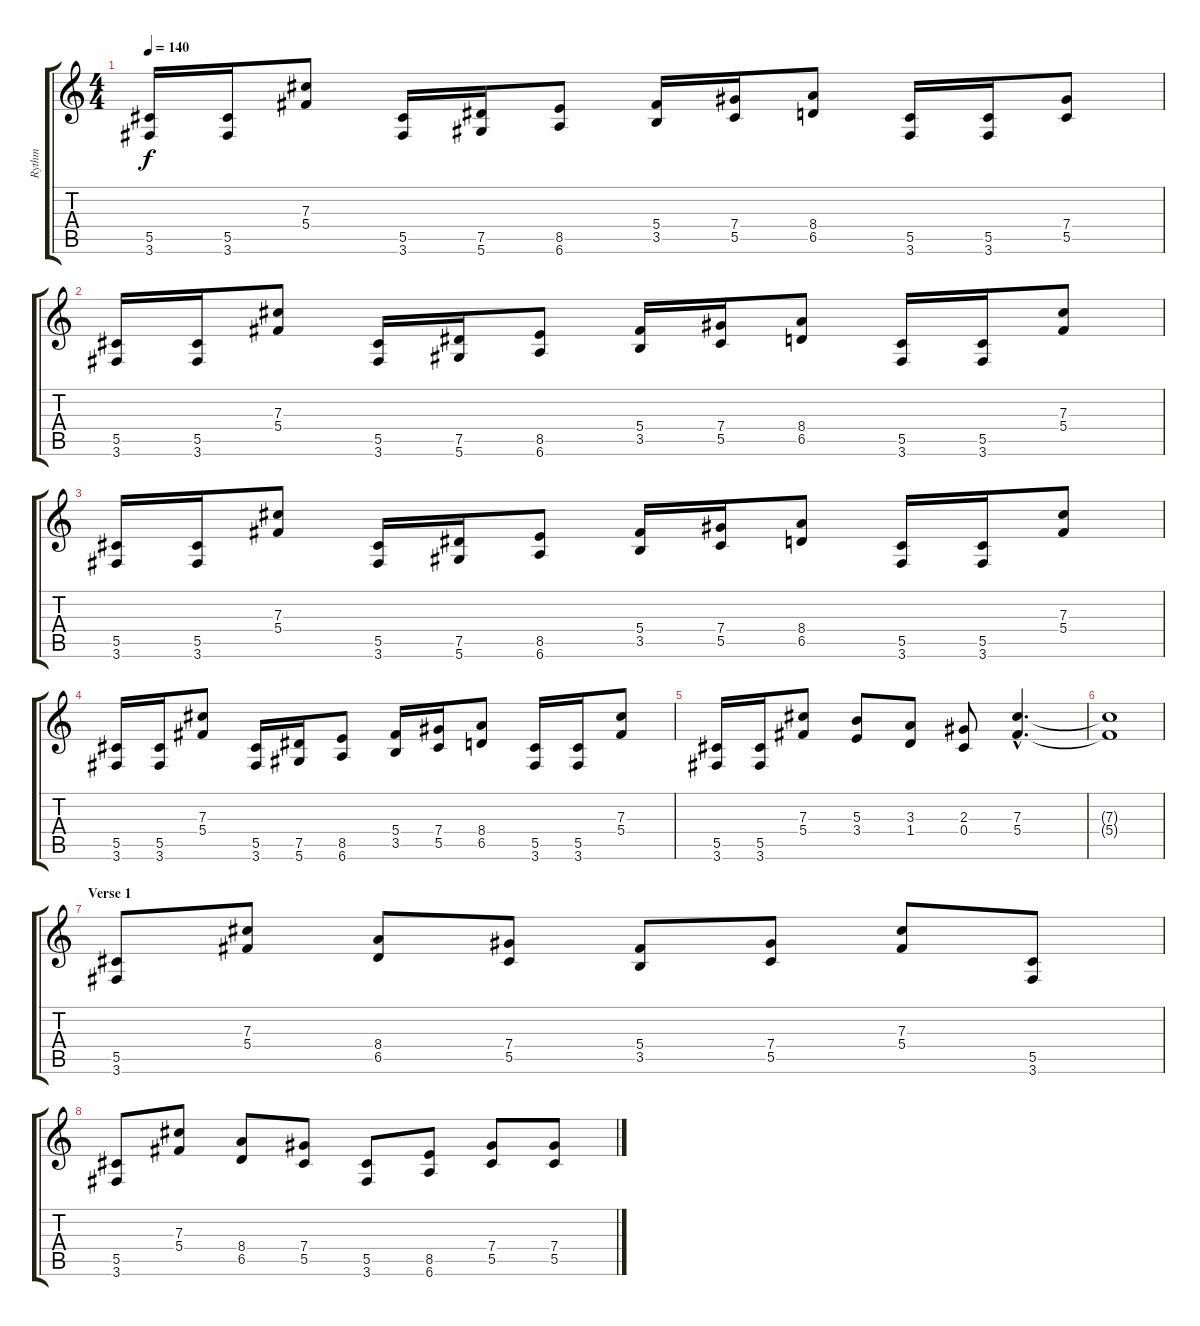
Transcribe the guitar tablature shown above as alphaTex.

\track ("Rythm" "Rythm") {instrument overdrivenguitar}
\staff {score tabs}
\tuning (Eb4 Bb3 Gb3 Db3 Ab2 Eb2) {hide}
\ts (4 4)
\tempo 140
\clef g2
\ks c
(5.5 3.6).16{dy f} (5.5 3.6).16 (7.3 5.4).8 (5.5 3.6).16 (7.5 5.6).16 (8.5 6.6).8 (5.4 3.5).16 (7.4 5.5).16 (8.4 6.5).8 (5.5 3.6).16 (5.5 3.6).16 (7.4 5.5).8 |
(5.5 3.6).16 (5.5 3.6).16 (7.3 5.4).8 (5.5 3.6).16 (7.5 5.6).16 (8.5 6.6).8 (5.4 3.5).16 (7.4 5.5).16 (8.4 6.5).8 (5.5 3.6).16 (5.5 3.6).16 (7.3 5.4).8 |
(5.5 3.6).16 (5.5 3.6).16 (7.3 5.4).8 (5.5 3.6).16 (7.5 5.6).16 (8.5 6.6).8 (5.4 3.5).16 (7.4 5.5).16 (8.4 6.5).8 (5.5 3.6).16 (5.5 3.6).16 (7.3 5.4).8 |
(5.5 3.6).16 (5.5 3.6).16 (7.3 5.4).8 (5.5 3.6).16 (7.5 5.6).16 (8.5 6.6).8 (5.4 3.5).16 (7.4 5.5).16 (8.4 6.5).8 (5.5 3.6).16 (5.5 3.6).16 (7.3 5.4).8 |
(5.5 3.6).16 (5.5 3.6).16 (7.3 5.4).8 (5.3 3.4).8 (3.3 1.4).8 (2.3 0.4).8 (7.3{hac} 5.4{hac}).4{d} |
(7.3{t} 5.4{t}).1 |
\section ("" "Verse 1")
(5.5 3.6).8 (7.3 5.4).8 (8.4 6.5).8 (7.4 5.5).8 (5.4 3.5).8 (7.4 5.5).8 (7.3 5.4).8 (5.5 3.6).8 |
(5.5 3.6).8 (7.3 5.4).8 (8.4 6.5).8 (7.4 5.5).8 (5.5 3.6).8 (8.5 6.6).8 (7.4 5.5).8 (7.4 5.5).8
